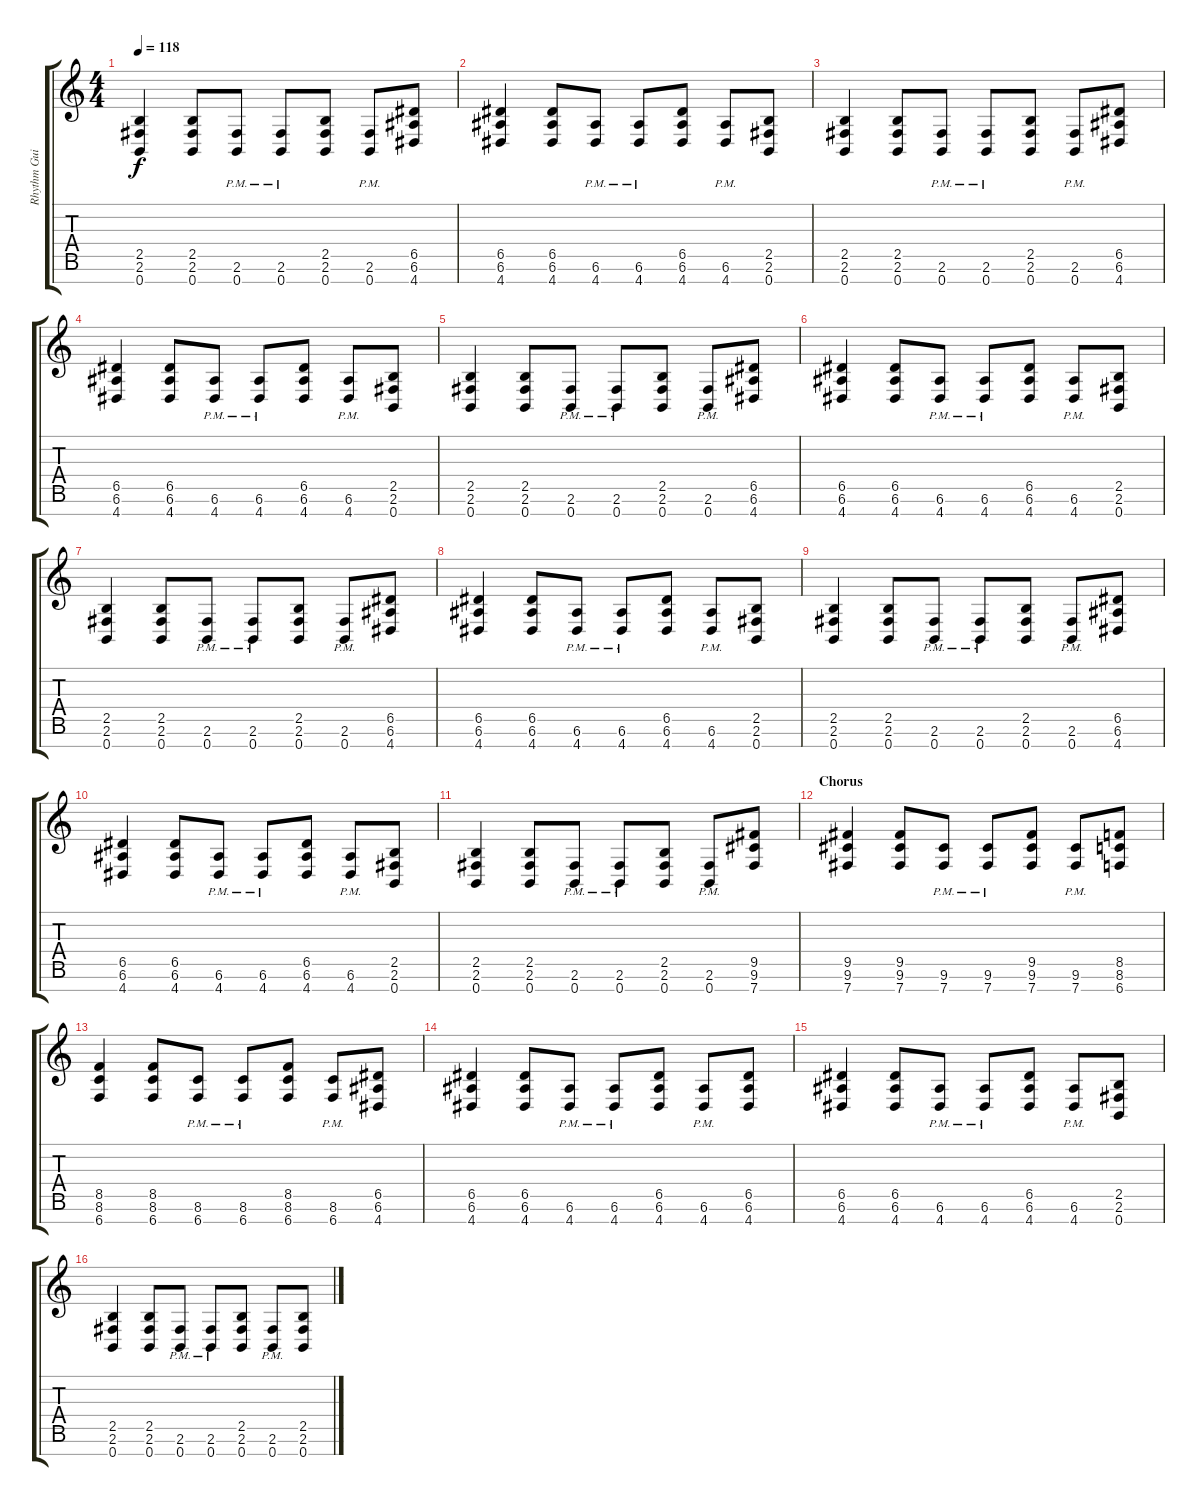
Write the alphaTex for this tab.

\track ("Rhythm Guitar" "Rhythm Gui") {instrument distortionguitar}
\staff {score tabs}
\tuning (E4 B3 G3 D3 A2 E2 B1) {hide}
\ts (4 4)
\tempo 118
\clef g2
\ks c
(2.5 2.6 0.7).4{dy f} (2.5 2.6 0.7).8 (2.6{pm} 0.7{pm}).8 (2.6{pm} 0.7{pm}).8 (2.5 2.6 0.7).8 (2.6{pm} 0.7{pm}).8 (6.5 6.6 4.7).8 |
(6.5 6.6 4.7).4 (6.5 6.6 4.7).8 (6.6{pm} 4.7{pm}).8 (6.6{pm} 4.7{pm}).8 (6.5 6.6 4.7).8 (6.6{pm} 4.7{pm}).8 (2.5 2.6 0.7).8 |
(2.5 2.6 0.7).4 (2.5 2.6 0.7).8 (2.6{pm} 0.7{pm}).8 (2.6{pm} 0.7{pm}).8 (2.5 2.6 0.7).8 (2.6{pm} 0.7{pm}).8 (6.5 6.6 4.7).8 |
(6.5 6.6 4.7).4 (6.5 6.6 4.7).8 (6.6{pm} 4.7{pm}).8 (6.6{pm} 4.7{pm}).8 (6.5 6.6 4.7).8 (6.6{pm} 4.7{pm}).8 (2.5 2.6 0.7).8 |
(2.5 2.6 0.7).4 (2.5 2.6 0.7).8 (2.6{pm} 0.7{pm}).8 (2.6{pm} 0.7{pm}).8 (2.5 2.6 0.7).8 (2.6{pm} 0.7{pm}).8 (6.5 6.6 4.7).8 |
(6.5 6.6 4.7).4 (6.5 6.6 4.7).8 (6.6{pm} 4.7{pm}).8 (6.6{pm} 4.7{pm}).8 (6.5 6.6 4.7).8 (6.6{pm} 4.7{pm}).8 (2.5 2.6 0.7).8 |
(2.5 2.6 0.7).4 (2.5 2.6 0.7).8 (2.6{pm} 0.7{pm}).8 (2.6{pm} 0.7{pm}).8 (2.5 2.6 0.7).8 (2.6{pm} 0.7{pm}).8 (6.5 6.6 4.7).8 |
(6.5 6.6 4.7).4 (6.5 6.6 4.7).8 (6.6{pm} 4.7{pm}).8 (6.6{pm} 4.7{pm}).8 (6.5 6.6 4.7).8 (6.6{pm} 4.7{pm}).8 (2.5 2.6 0.7).8 |
(2.5 2.6 0.7).4 (2.5 2.6 0.7).8 (2.6{pm} 0.7{pm}).8 (2.6{pm} 0.7{pm}).8 (2.5 2.6 0.7).8 (2.6{pm} 0.7{pm}).8 (6.5 6.6 4.7).8 |
(6.5 6.6 4.7).4 (6.5 6.6 4.7).8 (6.6{pm} 4.7{pm}).8 (6.6{pm} 4.7{pm}).8 (6.5 6.6 4.7).8 (6.6{pm} 4.7{pm}).8 (2.5 2.6 0.7).8 |
(2.5 2.6 0.7).4 (2.5 2.6 0.7).8 (2.6{pm} 0.7{pm}).8 (2.6{pm} 0.7{pm}).8 (2.5 2.6 0.7).8 (2.6{pm} 0.7{pm}).8 (9.5 9.6 7.7).8 |
\section ("" "Chorus")
(9.5 9.6 7.7).4 (9.5 9.6 7.7).8 (9.6{pm} 7.7{pm}).8 (9.6{pm} 7.7{pm}).8 (9.5 9.6 7.7).8 (9.6{pm} 7.7{pm}).8 (8.5 8.6 6.7).8 |
(8.5 8.6 6.7).4 (8.5 8.6 6.7).8 (8.6{pm} 6.7{pm}).8 (8.6{pm} 6.7{pm}).8 (8.5 8.6 6.7).8 (8.6{pm} 6.7{pm}).8 (6.5 6.6 4.7).8 |
(6.5 6.6 4.7).4 (6.5 6.6 4.7).8 (6.6{pm} 4.7{pm}).8 (6.6{pm} 4.7{pm}).8 (6.5 6.6 4.7).8 (6.6{pm} 4.7{pm}).8 (6.5 6.6 4.7).8 |
(6.5 6.6 4.7).4 (6.5 6.6 4.7).8 (6.6{pm} 4.7{pm}).8 (6.6{pm} 4.7{pm}).8 (6.5 6.6 4.7).8 (6.6{pm} 4.7{pm}).8 (2.5 2.6 0.7).8 |
(2.5 2.6 0.7).4 (2.5 2.6 0.7).8 (2.6{pm} 0.7{pm}).8 (2.6{pm} 0.7{pm}).8 (2.5 2.6 0.7).8 (2.6{pm} 0.7{pm}).8 (2.5 2.6 0.7).8
